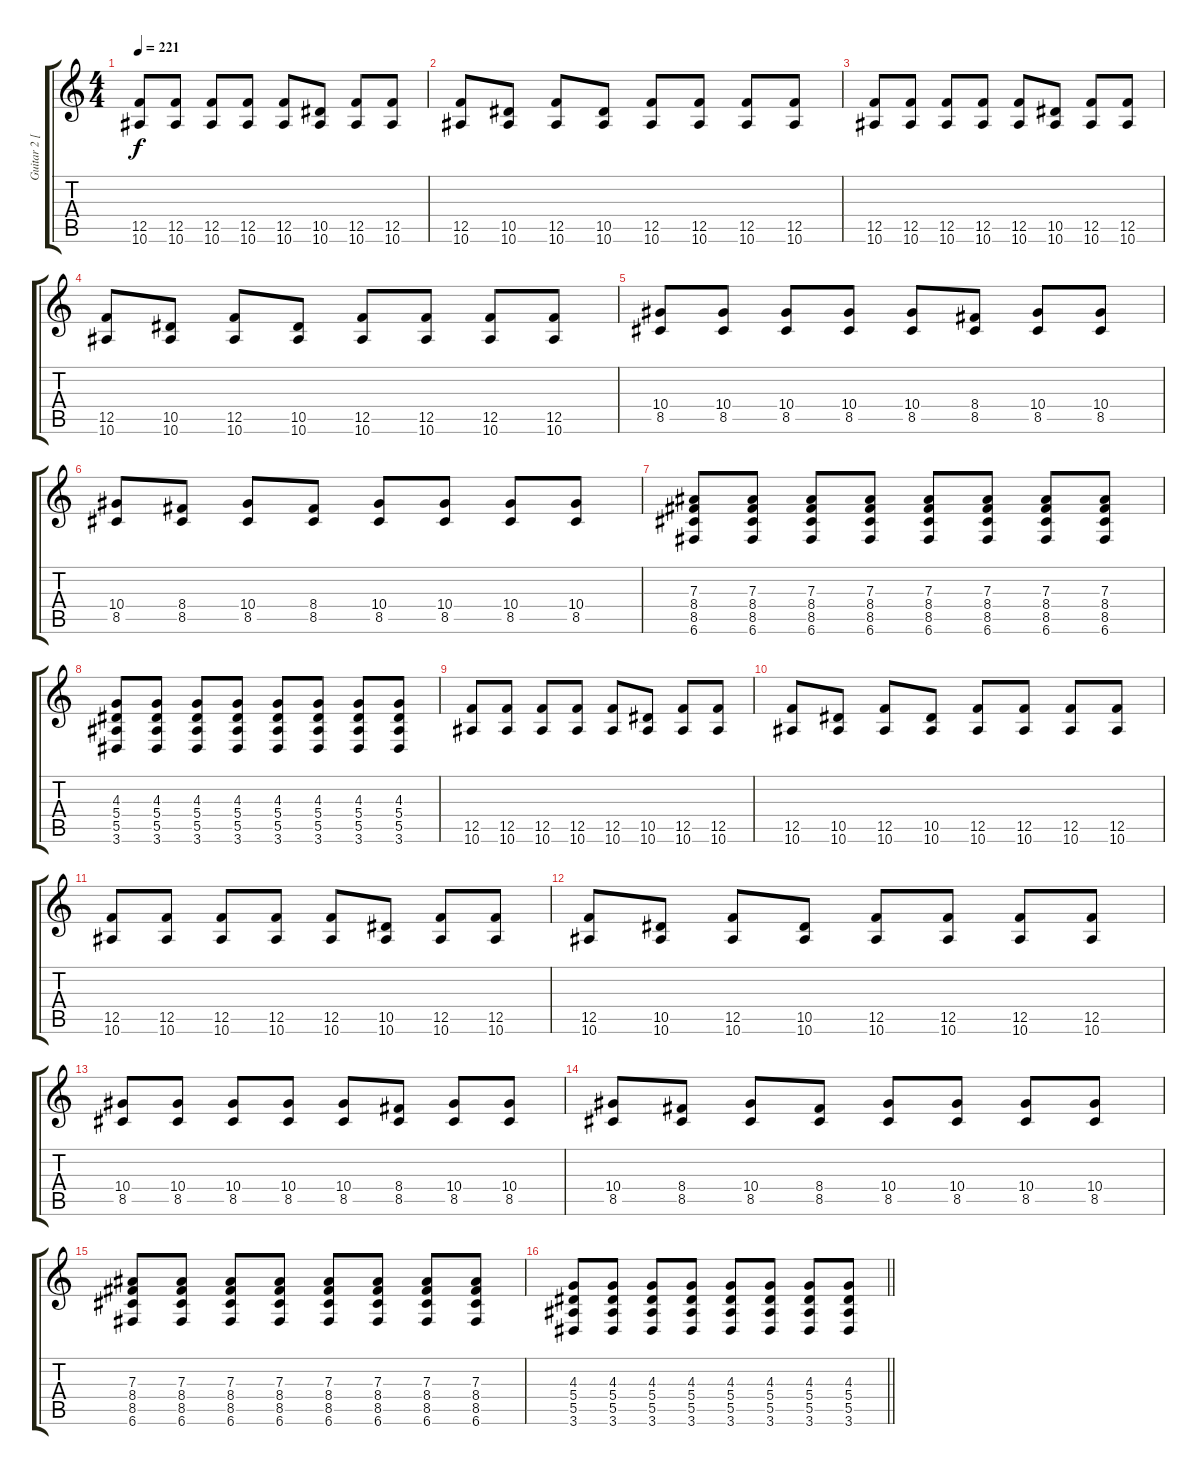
\track ("Guitar 2 [Josh Homme]" "Guitar 2 [") {instrument overdrivenguitar}
\staff {score tabs}
\tuning (C4 G3 Eb3 Bb2 F2 C2) {hide}
\ts (4 4)
\tempo 221
\clef g2
\ks c
(12.5 10.6).8{dy f} (12.5 10.6).8 (12.5 10.6).8 (12.5 10.6).8 (12.5 10.6).8 (10.5 10.6).8 (12.5 10.6).8 (12.5 10.6).8 |
(12.5 10.6).8 (10.5 10.6).8 (12.5 10.6).8 (10.5 10.6).8 (12.5 10.6).8 (12.5 10.6).8 (12.5 10.6).8 (12.5 10.6).8 |
(12.5 10.6).8 (12.5 10.6).8 (12.5 10.6).8 (12.5 10.6).8 (12.5 10.6).8 (10.5 10.6).8 (12.5 10.6).8 (12.5 10.6).8 |
(12.5 10.6).8 (10.5 10.6).8 (12.5 10.6).8 (10.5 10.6).8 (12.5 10.6).8 (12.5 10.6).8 (12.5 10.6).8 (12.5 10.6).8 |
(10.4 8.5).8 (10.4 8.5).8 (10.4 8.5).8 (10.4 8.5).8 (10.4 8.5).8 (8.4 8.5).8 (10.4 8.5).8 (10.4 8.5).8 |
(10.4 8.5).8 (8.4 8.5).8 (10.4 8.5).8 (8.4 8.5).8 (10.4 8.5).8 (10.4 8.5).8 (10.4 8.5).8 (10.4 8.5).8 |
(7.3 8.4 8.5 6.6).8 (7.3 8.4 8.5 6.6).8 (7.3 8.4 8.5 6.6).8 (7.3 8.4 8.5 6.6).8 (7.3 8.4 8.5 6.6).8 (7.3 8.4 8.5 6.6).8 (7.3 8.4 8.5 6.6).8 (7.3 8.4 8.5 6.6).8 |
(4.3 5.4 5.5 3.6).8 (4.3 5.4 5.5 3.6).8 (4.3 5.4 5.5 3.6).8 (4.3 5.4 5.5 3.6).8 (4.3 5.4 5.5 3.6).8 (4.3 5.4 5.5 3.6).8 (4.3 5.4 5.5 3.6).8 (4.3 5.4 5.5 3.6).8 |
(12.5 10.6).8 (12.5 10.6).8 (12.5 10.6).8 (12.5 10.6).8 (12.5 10.6).8 (10.5 10.6).8 (12.5 10.6).8 (12.5 10.6).8 |
(12.5 10.6).8 (10.5 10.6).8 (12.5 10.6).8 (10.5 10.6).8 (12.5 10.6).8 (12.5 10.6).8 (12.5 10.6).8 (12.5 10.6).8 |
(12.5 10.6).8 (12.5 10.6).8 (12.5 10.6).8 (12.5 10.6).8 (12.5 10.6).8 (10.5 10.6).8 (12.5 10.6).8 (12.5 10.6).8 |
(12.5 10.6).8 (10.5 10.6).8 (12.5 10.6).8 (10.5 10.6).8 (12.5 10.6).8 (12.5 10.6).8 (12.5 10.6).8 (12.5 10.6).8 |
(10.4 8.5).8 (10.4 8.5).8 (10.4 8.5).8 (10.4 8.5).8 (10.4 8.5).8 (8.4 8.5).8 (10.4 8.5).8 (10.4 8.5).8 |
(10.4 8.5).8 (8.4 8.5).8 (10.4 8.5).8 (8.4 8.5).8 (10.4 8.5).8 (10.4 8.5).8 (10.4 8.5).8 (10.4 8.5).8 |
(7.3 8.4 8.5 6.6).8 (7.3 8.4 8.5 6.6).8 (7.3 8.4 8.5 6.6).8 (7.3 8.4 8.5 6.6).8 (7.3 8.4 8.5 6.6).8 (7.3 8.4 8.5 6.6).8 (7.3 8.4 8.5 6.6).8 (7.3 8.4 8.5 6.6).8 |
\barLineRight lightlight
(4.3 5.4 5.5 3.6).8 (4.3 5.4 5.5 3.6).8 (4.3 5.4 5.5 3.6).8 (4.3 5.4 5.5 3.6).8 (4.3 5.4 5.5 3.6).8 (4.3 5.4 5.5 3.6).8 (4.3 5.4 5.5 3.6).8 (4.3 5.4 5.5 3.6).8
